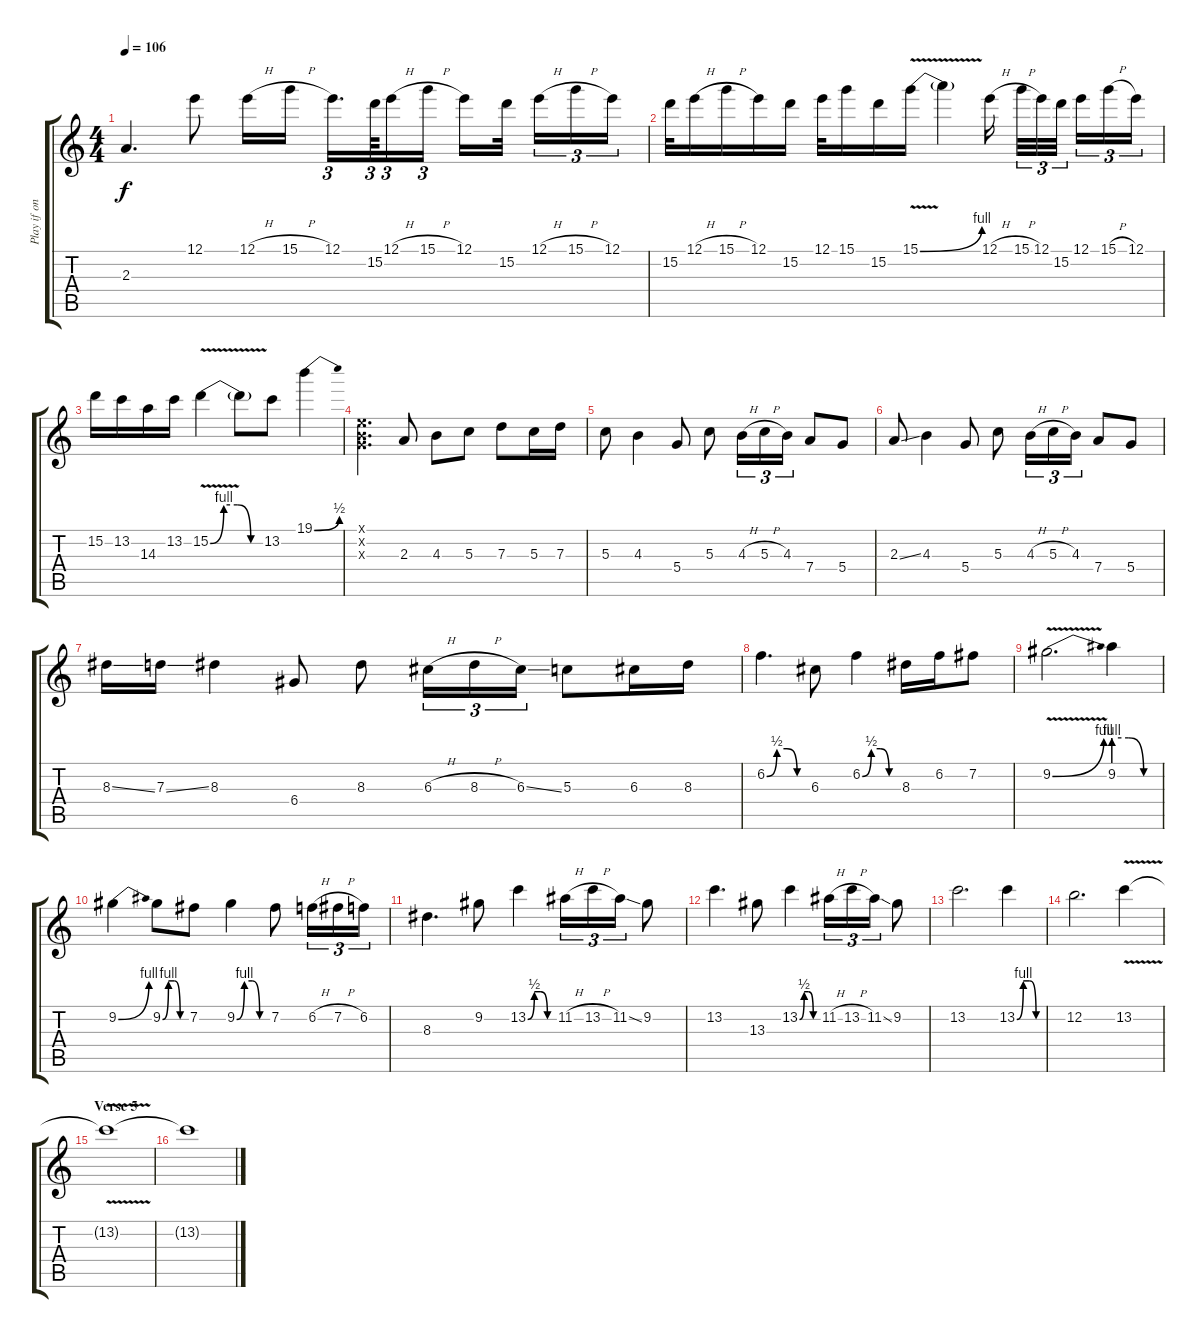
\track ("Play if only one Guitar" "Play if on") {instrument electricguitarjazz}
\staff {score tabs}
\tuning (E4 B3 G3 D3 A2 E2) {hide}
\ts (4 4)
\tempo 106
\clef g2
\ks c
2.3.4{d dy f} 12.1.8 12.1{h}.16 15.1{h}.16 12.1.16{d tu (3 2)} 15.2.64{tu (3 2)} 12.1{h}.16{tu (3 2)} 15.1{h}.16{tu (3 2)} 12.1.16 15.2.32 12.1{h}.16{tu (3 2)} 15.1{h}.16{tu (3 2)} 12.1.16{tu (3 2)} |
15.2.32 12.1{h}.16 15.1{h}.16 12.1.16 15.2.16 12.1.32 15.1.16 15.2.16 15.1{be (bend 0 0 60 4) v}.16 15.1{t}.4 12.1{h}.16 15.1{h}.32{tu (3 2)} 12.1.32{tu (3 2)} 15.2.32{tu (3 2)} 12.1.16{tu (3 2)} 15.1{h}.16{tu (3 2)} 12.1.16{tu (3 2)} |
15.2.16 13.2.16 14.3.16 13.2.16 15.2{be (custom 0 0 15 4 30 4 45 0 60 0) v}.4 15.2{t}.8 13.2.8 19.1{be (bend 0 0 60 2)}.4 |
(0.1{x} 0.2{x} 0.3{x}).4{d} 2.3.8 4.3.8 5.3.8 7.3.8 5.3.16 7.3.16 |
5.3.8 4.3.4 5.4.8 5.3.8 4.3{h}.16{tu (3 2)} 5.3{h}.16{tu (3 2)} 4.3.16{tu (3 2)} 7.4.8 5.4.8 |
2.3{ss}.8 4.3.4 5.4.8 5.3.8 4.3{h}.16{tu (3 2)} 5.3{h}.16{tu (3 2)} 4.3.16{tu (3 2)} 7.4.8 5.4.8 |
8.3{ss}.16 7.3{ss}.16 8.3.4 6.4.8 8.3.8 6.3{h}.16{tu (3 2)} 8.3{h}.16{tu (3 2)} 6.3{ss}.16{tu (3 2)} 5.3.8 6.3.16 8.3.16 |
6.2{be (custom 0 0 15 2 30 2 45 0 60 0)}.4{d} 6.3.8 6.2{be (custom 0 0 15 2 30 2 45 0 60 0)}.4 8.3.16 6.2.16 7.2.8 |
9.2{be (bend 0 0 60 4) v}.2{d} 9.2{be (custom 0 4 20 4 40 0 60 0)}.4 |
9.2{be (bend 0 0 60 4)}.4 9.2{be (custom 0 0 15 4 30 4 45 0 60 0)}.8 7.2.8 9.2{be (custom 0 0 15 4 30 4 45 0 60 0)}.4 7.2.8 6.2{h}.16{tu (3 2)} 7.2{h}.16{tu (3 2)} 6.2.16{tu (3 2)} |
8.3.4{d} 9.2.8 13.2{be (custom 0 0 15 2 30 2 45 0 60 0)}.4 11.2{h}.16{tu (3 2)} 13.2{h}.16{tu (3 2)} 11.2{ss}.16{tu (3 2)} 9.2.8 |
13.2.4{d} 13.3.8 13.2{be (custom 0 0 15 2 30 2 45 0 60 0)}.4 11.2{h}.16{tu (3 2)} 13.2{h}.16{tu (3 2)} 11.2{ss}.16{tu (3 2)} 9.2.8 |
13.2.2{d} 13.2{be (custom 0 0 15 4 30 4 45 0 60 0)}.4 |
12.2.2{d} 13.2{v}.4 |
\section ("" "Verse 5")
13.2{t}.1 |
13.2{t}.1
